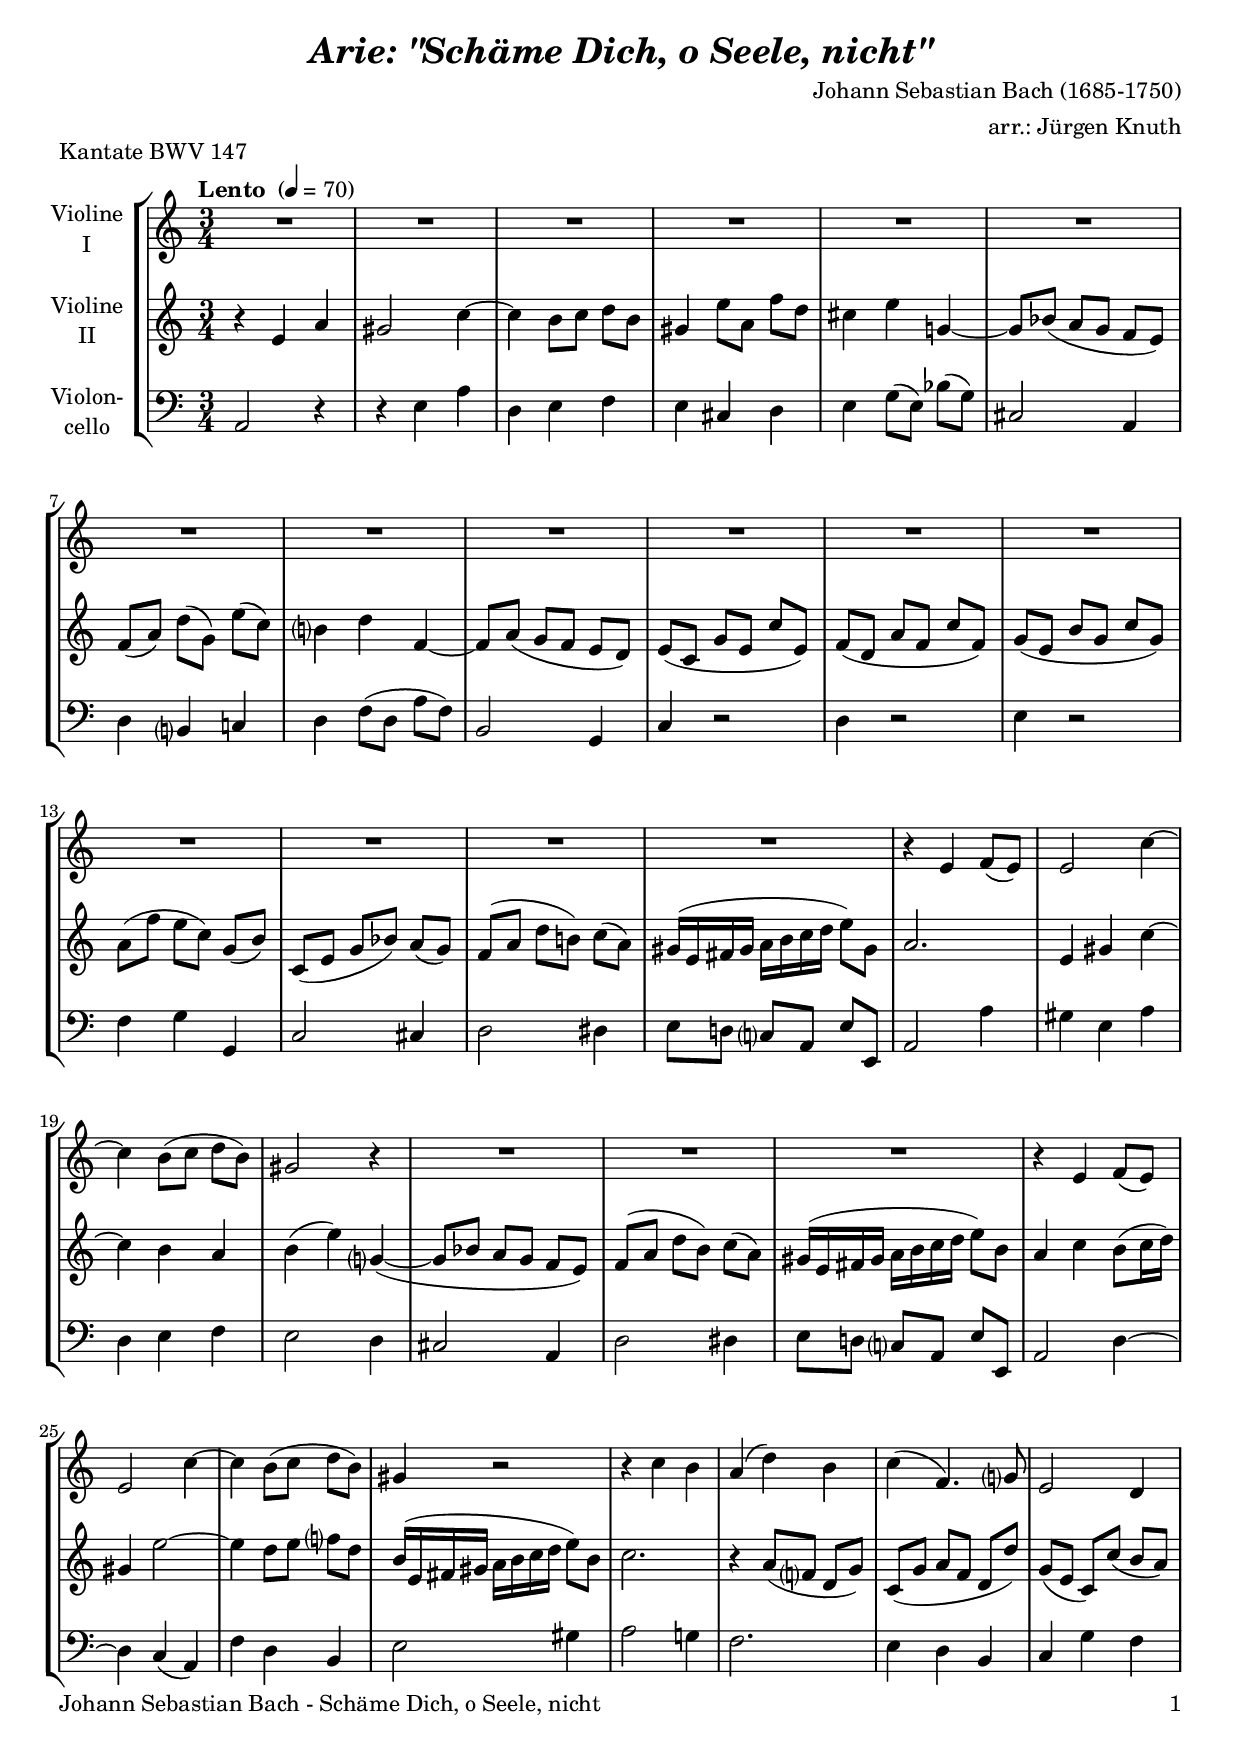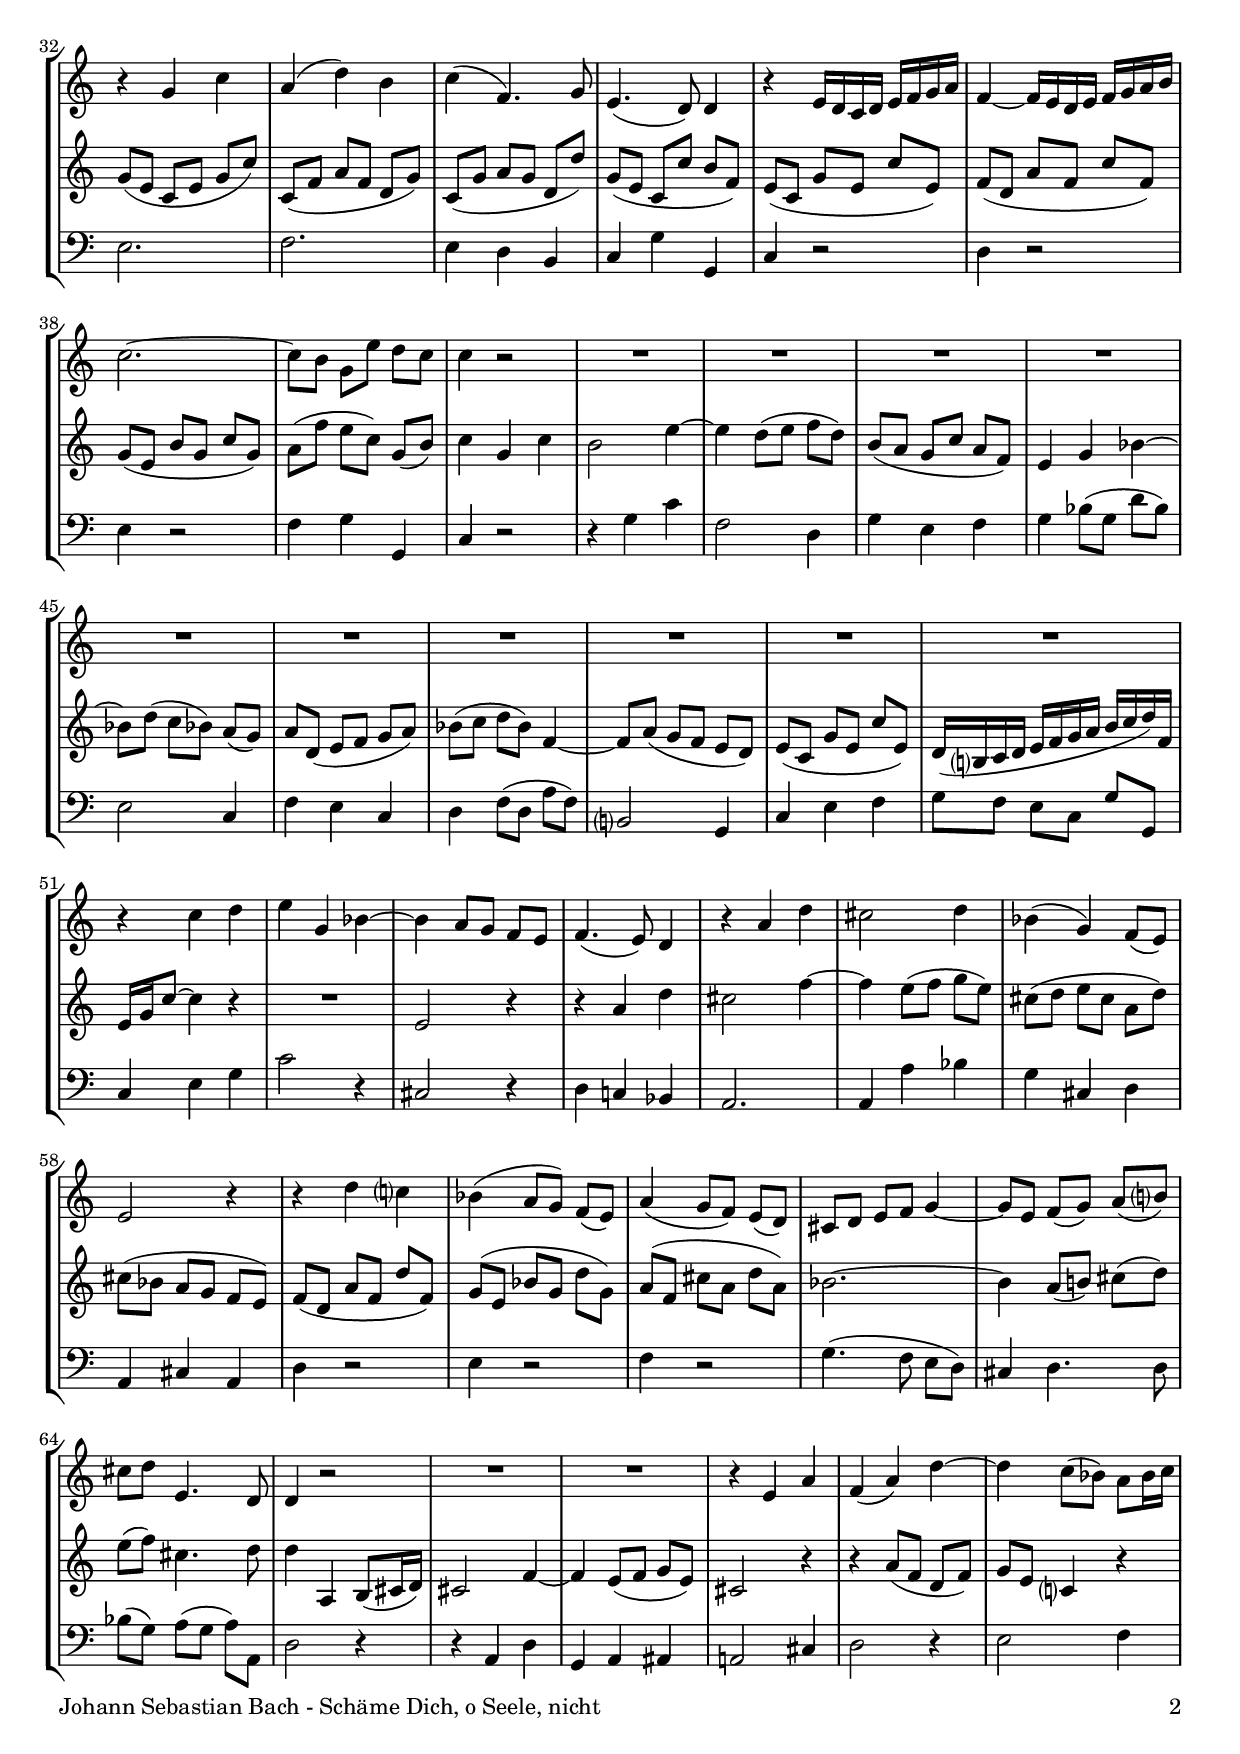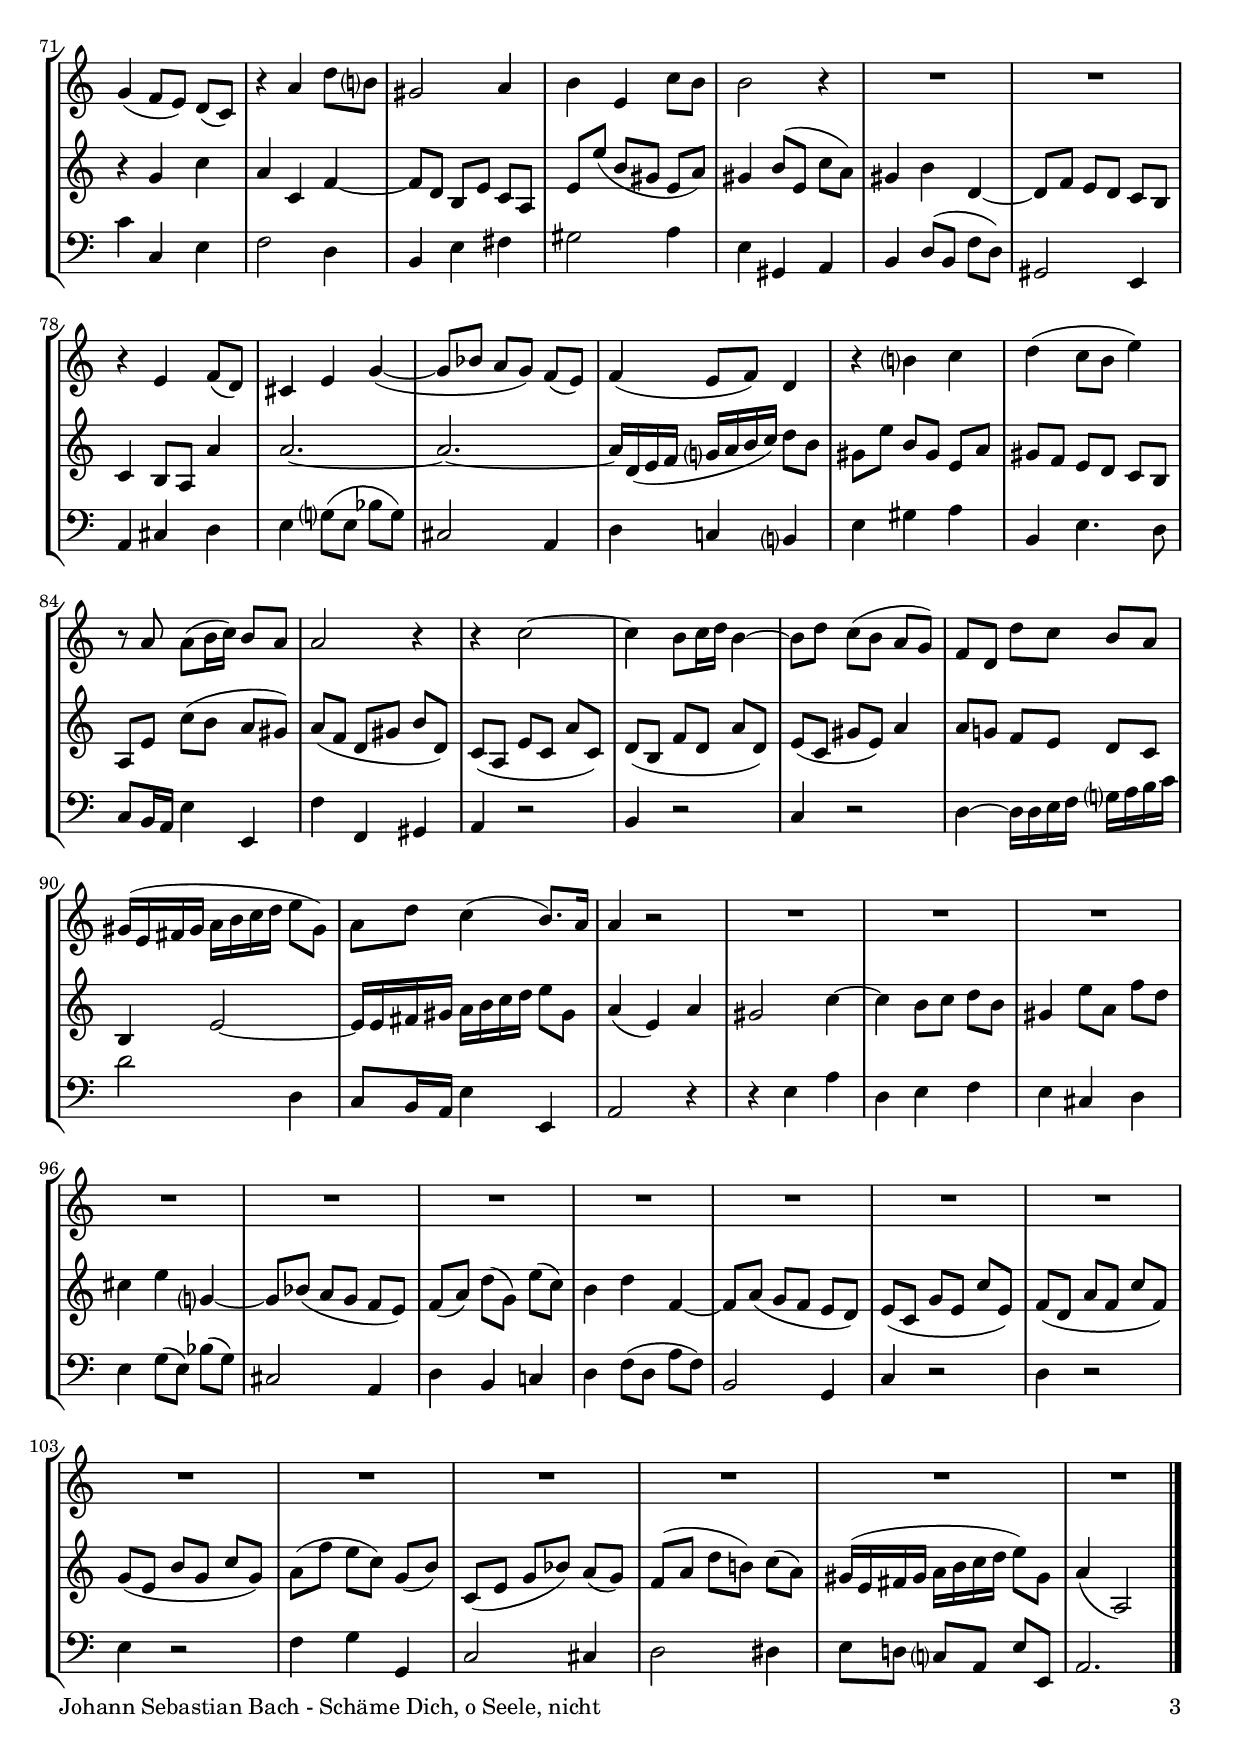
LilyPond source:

\version "2.20.2"
\include "deutsch.ly"

#(set-global-staff-size 19.5)

\header {
  title     = \markup \bold \italic "Arie: \"Schäme Dich, o Seele, nicht\""
  composer  = "Johann Sebastian Bach (1685-1750)"
  arranger  = "arr.: Jürgen Knuth"
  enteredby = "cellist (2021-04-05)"
  piece     = "Kantate BWV 147"
}

voiceconsts = {
  \key a \minor
  \time 3/4
  \clef "treble"
%  \numericTimeSignature
  \compressEmptyMeasures
  % Set default beaming for all staves
  \set Timing.beamExceptions = #'()
  \set Timing.baseMoment     = #(ly:make-moment 1 4)
  \set Timing.beatStructure  = #'(1 1 1)
  \tempo "Lento " 4=70
}

micl = "clarinet"
mifl = "flute"
miob = "oboe"
mifh = "french horn"
misx = "tenor sax"
mist = "string ensemble 1"
mivl = "violin"
miba = "cello"

boxa = { \bar "||" \mark \markup \box \italic "A" }
boxb = { \bar "||" \mark \markup \box \italic "B" }
boxc = { \bar "||" \mark \markup \box \italic "C" }
boxd = { \bar "||" \mark \markup \box \italic "D" }

dcaf = \mark \markup \box \italic "D.C. al Fine"
fine = \mark \markup \box \italic "Fine"
gcod = \mark \markup \musicglyph "scripts.coda"
gseg = \mark \markup \musicglyph "scripts.segno"
mori = { \breathe \mark \markup \box \italic "molto rit." }
rit  = \mark \markup \box \italic "rit."
simi = \markup \italic "simile"
sovo = \markup \italic "sotto voce"
toco = \mark \markup { \lower #1 "al Coda " { \musicglyph #"scripts.coda"} }

va = \relative c' {
  \voiceconsts

  R2.*16
  r4 e f8( e)
  e2 c'4~
  c h8( c d h)
  gis2 r4

  R2.*3
  r4 e f8( e)
  e2 c'4~
  c h8( c d h)

  gis4 r2
  r4 c h
  a( d) h
  c( f,4.) g?8
  e2 d4
  r g c

  a( d) h
  c( f,4.) g8
  e4.( d8) d4
  r e16 d c d e f g a
  f4~ f16 e d e f g a h

  c2.~
  c8 h g e' d c
  c4 r2
  R2.*10

  r4 c d
  e g, b~
  b a8 g f e
  f4.( e8) d4
  r a' d
  cis2 d4
  b( g) f8( e)
  e2 r4

  r d' c?
  b( a8 g) f( e)
  a4( g8 f) e( d)
  cis d e f g4~
  g8 e f( g) a( h?)
  cis d e,4. d8

  d4 r2
  R2.*2
  r4 e a
  f( a) d~
  d c8( b) a b16 c
  g4( f8 e) d( c)
  r4 a' d8 h?

  gis2 a4
  h e, c'8 h
  h2 r4
  R2.*2
  r4 e, f8( d)

  cis4 e g(~
  g8 b a g) f( e)
  f4( e8 f) d4
  r h'? c
  d( c8 h e4)

  r8 a, a( h16 c) h8 a
  a2 r4
  r c2~
  c4 h8 c16 d h4~
  h8 d c( h a g)

  f d d' c h a
  gis16( e fis gis a h c d e8 gis,)
  a d c4( h8.) a16
  a4 r2

  R2.*16 \bar "|."
}

vb = \relative c' {
  \voiceconsts

  r4 e a
  gis2 c4~
  c h8 c d h
  gis4 e'8 a, f' d
  cis4 e g,!~
  g8 b( a g f e)
  f( a) d( g,) e'( c)

  h?4 d f,~
  f8 a( g f e d)
  e( c g' e c' e,)
  f( d a' f c' f,)
  g( e h' g c g)
  a( f' e c) g( h)

  c,( e g b) a( g)
  f( a d h!) c( a)
  gis16( e fis gis a h c d e8) gis,
  a2.
  e4 gis c~
  c h a
  h( e) g,?(~

  g8 b a g f e)
  f( a d h) c( a)
  gis16( e fis gis a h c d e8) h
  a4 c h8( c16 d)
  gis,4 e'2~
  e4 d8 e f? d

  h16( e, fis gis a h c d e8) h
  c2.
  r4 a8( f? d g)
  c,( g' a f d d')
  g,( e c) c'( h a)
  g( e c e g c)

  c,( f a f d g)
  c,( g' a g d d')
  g,( e c c' h f)
  e( c g' e c' e,)
  f( d a' f c' f,)

  g( e h' g c g)
  a( f' e c) g( h)
  c4 g c
  h2 e4~
  e d8( e f d)
  h( a g c a f)
  e4 g b~

  b8 d( c b) a( g)
  a d,( e f g a)
  b( c d b) f4~
  f8 a( g f e d)
  e( c g' e c' e,)
  d16( h? c d e f g a h c d) f,

  e g c8~ c4 r
  R2.
  e,2 r4
  r a d
  cis2 f4~
  f e8( f g e)
  cis( d e cis a d)
  cis( b a g f e)

  f( d a' f d' f,)
  g( e b' g d' g,)
  a( f cis' a d a)
  b2.~
  b4 a8( h!) cis( d)
  e( f) cis4. d8

  d4 a, h8( cis16 d)
  cis2 f4~
  f e8( f g e)
  cis2 r4
  r a'8( f d f)
  g e c?4 r
  r g' c
  a c, f~

  f8 d h e c a
  e' e'( h gis e a)
  gis4 h8( e, c' a)
  gis4 h d,~
  d8 f e d c h
  c4 h8 a a'4

  a2.~
  a~
  a16 d,( e f g? a h c) d8 h
  gis e' h gis e a
  gis f e d c h

  a e' c'( h a gis)
  a( f d gis h d,)
  c( a e' c a' c,)
  d( h f' d a' d,)
  e( c gis' e) a4

  a8 g! f e d c
  h4 e2~
  e16 e fis gis a h c d e8 gis,
  a4( e) a

  gis2 c4~
  c h8 c d h
  gis4 e'8 a, f' d
  cis4 e g,?~
  g8 b( a g f e)
  f( a) d( g,) e'( c)

  h4 d f,~
  f8 a( g f e d)
  e( c g' e c' e,)
  f( d a' f c' f,)
  g( e h' g c g)
  a( f' e c) g( h)

  c,( e g b) a( g)
  f( a d h!) c( a)
  gis16( e fis gis a h c d e8) gis,
  a4( a,2) \bar "|."
}

vc = \relative c {
  \voiceconsts
  \clef "bass"

  a2 r4
  r e' a
  d, e f
  e cis d
  e g8( e) b'( g)
  cis,2
  a4
  d h? c!

  d f8( d a' f)
  h,2 g4
  c r2
  d4 r2
  e4 r2
  f4 g g,

  c2 cis4
  d2 dis4
  e8 d! c? a e' e,
  a2 a'4
  gis e a
  d, e f
  e2 d4

  cis2 a4
  d2 dis4
  e8 d! c? a e' e,
  a2 d4~
  d c( a)
  f' d h

  e2 gis4
  a2 g!4
  f2.
  e4 d h
  c g' f
  e2.

  f
  e4 d h
  c g' g,
  c r2
  d4 r2

  e4 r2
  f4 g g,
  c r2
  r4 g' c
  f,2 d4
  g e f
  g b8( g d' b)

  e,2 c4
  f e c
  d f8( d a' f)
  h,?2 g4
  c e f
  g8 f e c g' g,

  c4 e g
  c2 r4
  cis,2 r4
  d c! b
  a2.
  a4 a' b
  g cis, d
  a cis a

  d r2
  e4 r2
  f4 r2
  g4.( f8 e d)
  cis4 d4. d8
  b'( g) a( g a) a,

  d2 r4
  r a d
  g, a ais
  a!2 cis4
  d2 r4
  e2 f4
  c' c, e
  f2 d4
  h e fis
  gis2 a4
  e gis, a
  h d8( h f' d)
  gis,2 e4
  a cis d

  e g?8( e b' g)
  cis,2 a4
  d c! h?
  e gis a
  h, e4. d8

  c h16 a e'4 e,
  f' f, gis
  a r2
  h4 r2
  c4 r2

  d4~ d16 d e f g? a h c
  d2 d,4
  c8 h16 a e'4 e,
  a2 r4

  r e' a
  d, e f
  e cis d
  e g8( e) b'( g)
  cis,2 a4
  d h c!

  d f8( d a' f)
  h,2 g4
  c r2
  d4 r2
  e4 r2
  f4 g g,

  c2 cis4
  d2 dis4
  e8 d! c? a e' e,
  a2. \bar "|."
}


music = \new StaffGroup <<
      \new Staff {
	\set Staff.midiInstrument = \mivl
	\set Staff.instrumentName = \markup \center-column { "Violine" "I" }
	\transpose a a { \va }
      }

      \new Staff {
	\set Staff.midiInstrument = \mivl
	\set Staff.instrumentName = \markup \center-column { "Violine" "II" }
	\transpose a a { \vb }
      }

      \new Staff {
	\set Staff.midiInstrument = \miba
	\set Staff.instrumentName = \markup \center-column { "Violon-" "cello" }
	\transpose a a { \vc }
      }
>>

\book {
   \paper {
    print-page-number = ##t
    print-first-page-number = ##t
    ragged-last-bottom = ##f
    oddHeaderMarkup = \markup \null
    evenHeaderMarkup = \markup \null
    oddFooterMarkup = \markup {
      \fill-line {
        \on-the-fly #print-page-number-check-first
        "Johann Sebastian Bach - Schäme Dich, o Seele, nicht" \fromproperty #'page:page-number-string
      }
    }
    evenFooterMarkup = \oddFooterMarkup
  } \score {
    \music
    \layout {}
  }

  \score {
    \unfoldRepeats \music

    \midi {
      \context {
        \Score
      }
    }
  }
}